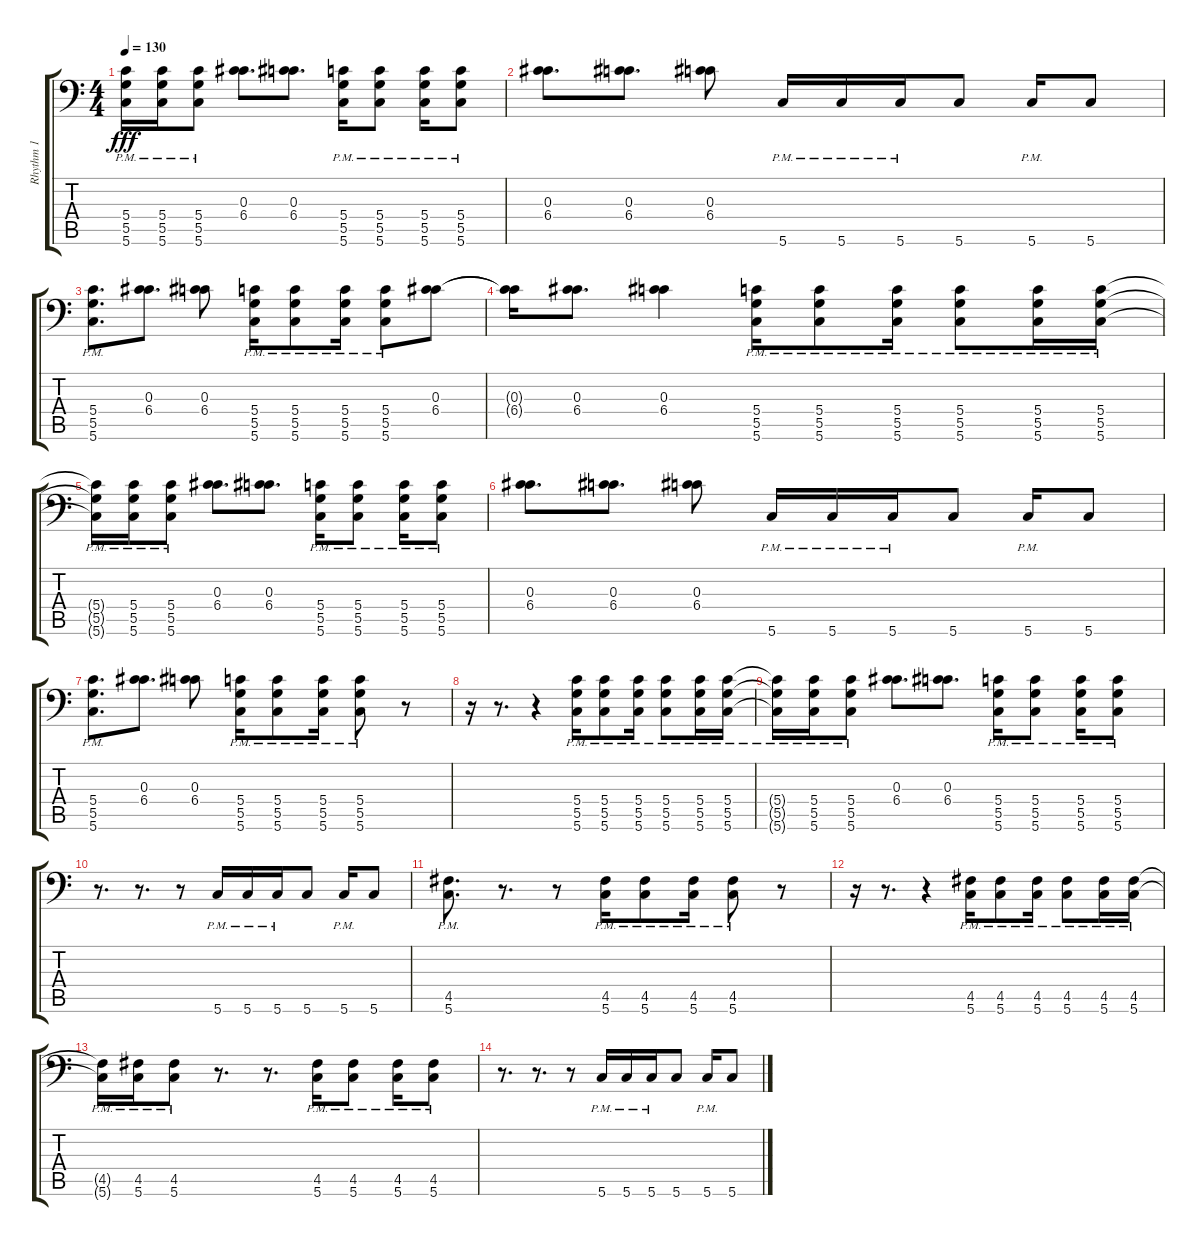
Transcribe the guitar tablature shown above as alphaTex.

\track ("Rhythm 1" "Rhythm 1") {instrument distortionguitar}
\staff {score tabs}
\tuning (A3 E3 C3 G2 D2 G1) {hide}
\ts (4 4)
\tempo 130
\clef f4
\ks c
(5.4{pm t} 5.5{pm t} 5.6{pm t}).16{dy fff} (5.4{pm} 5.5{pm} 5.6{pm}).16 (5.4{pm} 5.5{pm} 5.6{pm}).8 (0.3 6.4).8{d} (0.3 6.4).8{d} (5.4{pm} 5.5{pm} 5.6{pm}).16 (5.4{pm} 5.5{pm} 5.6{pm}).8 (5.4{pm} 5.5{pm} 5.6{pm}).16 (5.4{pm} 5.5{pm} 5.6{pm}).8 |
(0.3 6.4).8{d} (0.3 6.4).8{d} (0.3 6.4).8 5.6{pm}.16 5.6{pm}.16 5.6{pm}.16 5.6.8 5.6{pm}.16 5.6.8 |
(5.4{pm} 5.5{pm} 5.6{pm}).8{d} (0.3 6.4).8{d} (0.3 6.4).8 (5.4{pm} 5.5{pm} 5.6{pm}).16 (5.4{pm} 5.5{pm} 5.6{pm}).8 (5.4{pm} 5.5{pm} 5.6{pm}).16 (5.4{pm} 5.5{pm} 5.6{pm}).8 (0.3 6.4).8 |
(0.3{t} 6.4{t}).16 (0.3 6.4).8{d} (0.3 6.4).4 (5.4{pm} 5.5{pm} 5.6{pm}).16 (5.4{pm} 5.5{pm} 5.6{pm}).8 (5.4{pm} 5.5{pm} 5.6{pm}).16 (5.4{pm} 5.5{pm} 5.6{pm}).8 (5.4{pm} 5.5{pm} 5.6{pm}).16 (5.4{pm} 5.5{pm} 5.6{pm}).16 |
(5.4{pm t} 5.5{pm t} 5.6{pm t}).16 (5.4{pm} 5.5{pm} 5.6{pm}).16 (5.4{pm} 5.5{pm} 5.6{pm}).8 (0.3 6.4).8{d} (0.3 6.4).8{d} (5.4{pm} 5.5{pm} 5.6{pm}).16 (5.4{pm} 5.5{pm} 5.6{pm}).8 (5.4{pm} 5.5{pm} 5.6{pm}).16 (5.4{pm} 5.5{pm} 5.6{pm}).8 |
(0.3 6.4).8{d} (0.3 6.4).8{d} (0.3 6.4).8 5.6{pm}.16 5.6{pm}.16 5.6{pm}.16 5.6.8 5.6{pm}.16 5.6.8 |
(5.4{pm} 5.5{pm} 5.6{pm}).8{d} (0.3 6.4).8{d} (0.3 6.4).8 (5.4{pm} 5.5{pm} 5.6{pm}).16 (5.4{pm} 5.5{pm} 5.6{pm}).8 (5.4{pm} 5.5{pm} 5.6{pm}).16 (5.4{pm} 5.5{pm} 5.6{pm}).8 r.8 |
r.16 r.8{d} r.4 (5.4{pm} 5.5{pm} 5.6{pm}).16 (5.4{pm} 5.5{pm} 5.6{pm}).8 (5.4{pm} 5.5{pm} 5.6{pm}).16 (5.4{pm} 5.5{pm} 5.6{pm}).8 (5.4{pm} 5.5{pm} 5.6{pm}).16 (5.4{pm} 5.5{pm} 5.6{pm}).16 |
(5.4{pm t} 5.5{pm t} 5.6{pm t}).16 (5.4{pm} 5.5{pm} 5.6{pm}).16 (5.4{pm} 5.5{pm} 5.6{pm}).8 (0.3 6.4).8{d} (0.3 6.4).8{d} (5.4{pm} 5.5{pm} 5.6{pm}).16 (5.4{pm} 5.5{pm} 5.6{pm}).8 (5.4{pm} 5.5{pm} 5.6{pm}).16 (5.4{pm} 5.5{pm} 5.6{pm}).8 |
r.8{d} r.8{d} r.8 5.6{pm}.16 5.6{pm}.16 5.6{pm}.16 5.6.8 5.6{pm}.16 5.6.8 |
(4.5{pm} 5.6{pm}).8{d} r.8{d} r.8 (4.5{pm} 5.6{pm}).16 (4.5{pm} 5.6{pm}).8 (4.5{pm} 5.6{pm}).16 (4.5{pm} 5.6{pm}).8 r.8 |
r.16 r.8{d} r.4 (4.5{pm} 5.6{pm}).16 (4.5{pm} 5.6{pm}).8 (4.5{pm} 5.6{pm}).16 (4.5{pm} 5.6{pm}).8 (4.5{pm} 5.6{pm}).16 (4.5{pm} 5.6{pm}).16 |
(4.5{pm t} 5.6{pm t}).16 (4.5{pm} 5.6{pm}).16 (4.5{pm} 5.6{pm}).8 r.8{d} r.8{d} (4.5{pm} 5.6{pm}).16 (4.5{pm} 5.6{pm}).8 (4.5{pm} 5.6{pm}).16 (4.5{pm} 5.6{pm}).8 |
r.8{d} r.8{d} r.8 5.6{pm}.16 5.6{pm}.16 5.6{pm}.16 5.6.8 5.6{pm}.16 5.6.8
